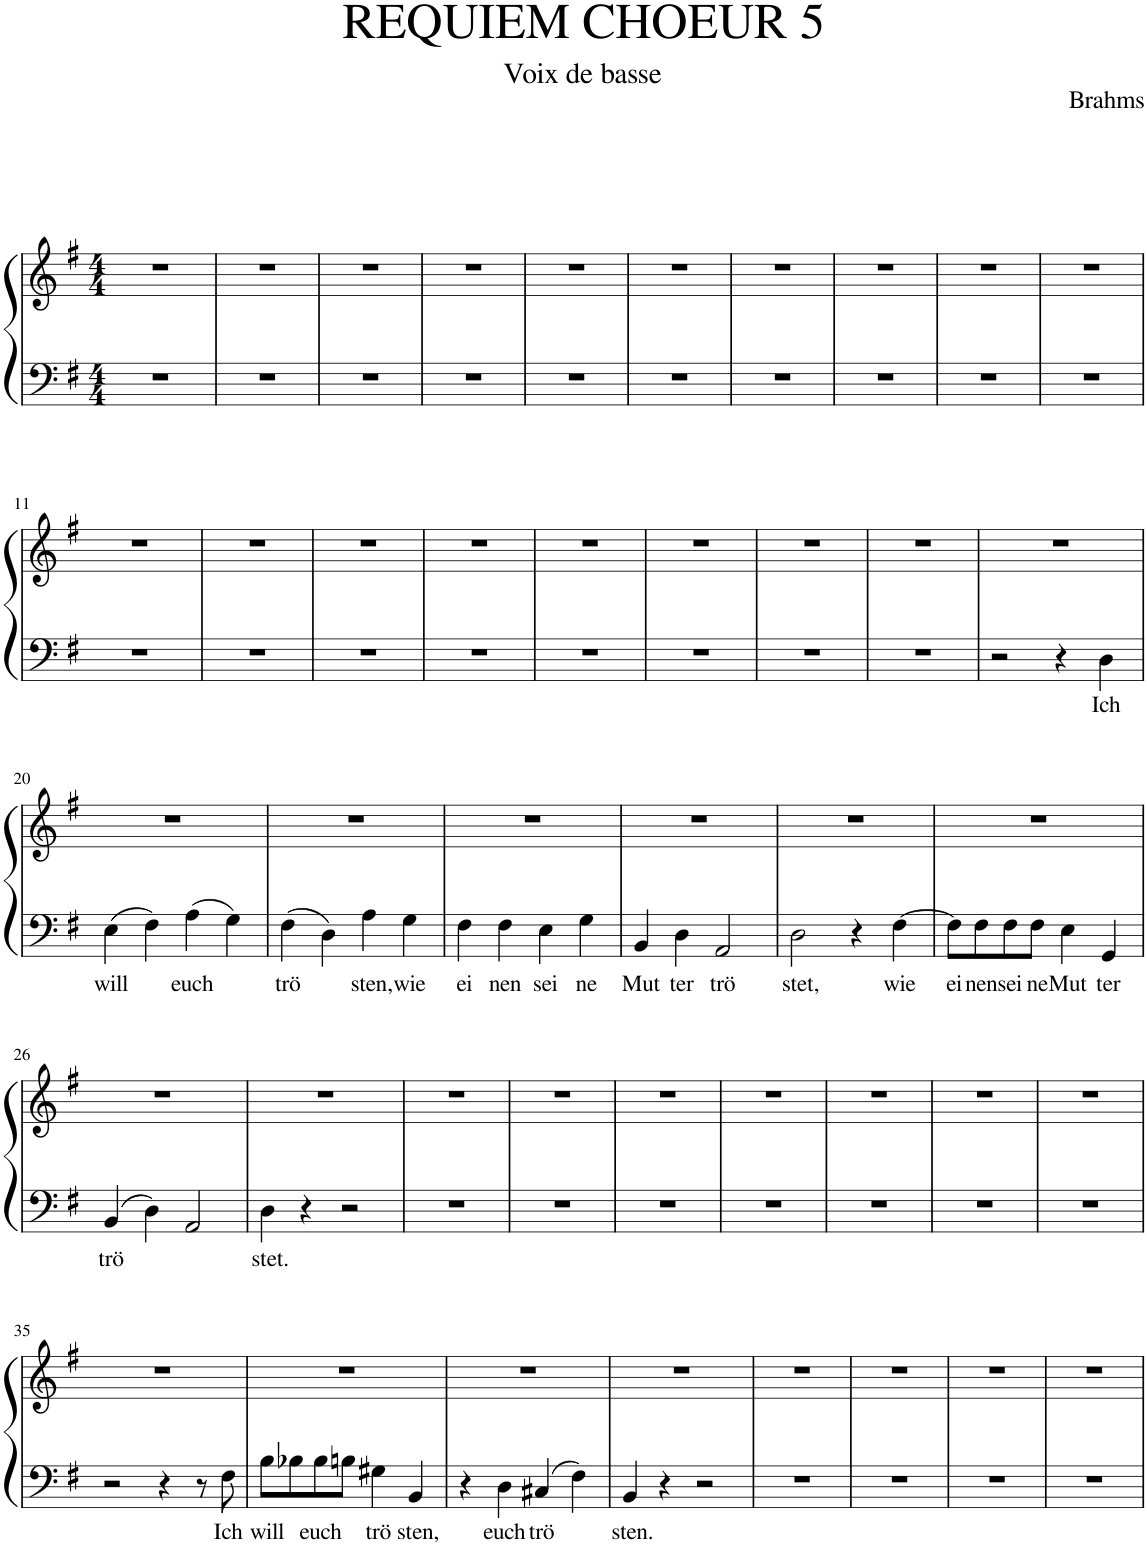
**kern	**text	**kern
*part1	*part1	*part1
*staff2	*staff2	*staff1
*I"Piano	*	*
*I'Pno.	*	*
*clefF4	*	*clefG2
*k[f#]	*	*k[f#]
*M4/4	*	*M4/4
=1	=1	=1
1r	.	1r
=2	=2	=2
1r	.	1r
=3	=3	=3
1r	.	1r
=4	=4	=4
1r	.	1r
=5	=5	=5
1r	.	1r
=6	=6	=6
1r	.	1r
=7	=7	=7
1r	.	1r
=8	=8	=8
1r	.	1r
=9	=9	=9
1r	.	1r
=10	=10	=10
1r	.	1r
!!LO:LB:g=z
=11	=11	=11
1r	.	1r
=12	=12	=12
1r	.	1r
=13	=13	=13
1r	.	1r
=14	=14	=14
1r	.	1r
=15	=15	=15
1r	.	1r
=16	=16	=16
1r	.	1r
=17	=17	=17
1r	.	1r
=18	=18	=18
1r	.	1r
=19	=19	=19
2r	.	1r
4r	.	.
!	!LO:LY:b	!
4D\	Ich	.
!!LO:LB:g=z
=20	=20	=20
!	!LO:LY:b	!
4E\	will	1r
4F#\	.	.
!	!LO:LY:b	!
4A\	euch	.
4G\	.	.
=21	=21	=21
!	!LO:LY:b	!
4F#\	trö	1r
4D\	.	.
!	!LO:LY:b	!
4A\	sten,	.
!	!LO:LY:b	!
4G\	wie	.
=22	=22	=22
!	!LO:LY:b	!
4F#\	ei	1r
!	!LO:LY:b	!
4F#\	nen	.
!	!LO:LY:b	!
4E\	sei	.
!	!LO:LY:b	!
4G\	ne	.
=23	=23	=23
!	!LO:LY:b	!
4BB/	Mut	1r
!	!LO:LY:b	!
4D\	ter	.
!	!LO:LY:b	!
2AA/	trö	.
=24	=24	=24
!	!LO:LY:b	!
2D\	stet,	1r
4r	.	.
!	!LO:LY:b	!
[4F#\	wie	.
=25	=25	=25
!	!LO:LY:b	!
8F#\L]	ei	1r
!	!LO:LY:b	!
8F#\	nen	.
!	!LO:LY:b	!
8F#\	sei	.
!	!LO:LY:b	!
8F#\J	ne	.
!	!LO:LY:b	!
4E\	Mut	.
!	!LO:LY:b	!
4GG/	ter	.
!!LO:LB:g=z
=26	=26	=26
!	!LO:LY:b	!
4BB/	trö	1r
4D\	.	.
2AA/	.	.
=27	=27	=27
!	!LO:LY:b	!
4D\	stet.	1r
4r	.	.
2r	.	.
=28	=28	=28
1r	.	1r
=29	=29	=29
1r	.	1r
=30	=30	=30
1r	.	1r
=31	=31	=31
1r	.	1r
=32	=32	=32
1r	.	1r
=33	=33	=33
1r	.	1r
=34	=34	=34
1r	.	1r
!!LO:LB:g=z
=35	=35	=35
2r	.	1r
4r	.	.
8r	.	.
!	!LO:LY:b	!
8F#\	Ich	.
=36	=36	=36
!	!LO:LY:b	!
8B\L	will	1r
8B-X\	.	.
!	!LO:LY:b	!
8B-\	euch	.
8Bn\J	.	.
!	!LO:LY:b	!
4G#X\	trö	.
!	!LO:LY:b	!
4BB/	sten,	.
=37	=37	=37
4r	.	1r
!	!LO:LY:b	!
4D\	euch	.
!	!LO:LY:b	!
4C#X/	trö	.
4F#\	.	.
=38	=38	=38
!	!LO:LY:b	!
4BB/	sten.	1r
4r	.	.
2r	.	.
=39	=39	=39
1r	.	1r
=40	=40	=40
1r	.	1r
=41	=41	=41
1r	.	1r
=42	=42	=42
1r	.	1r
=	=	=
*-	*-	*-
